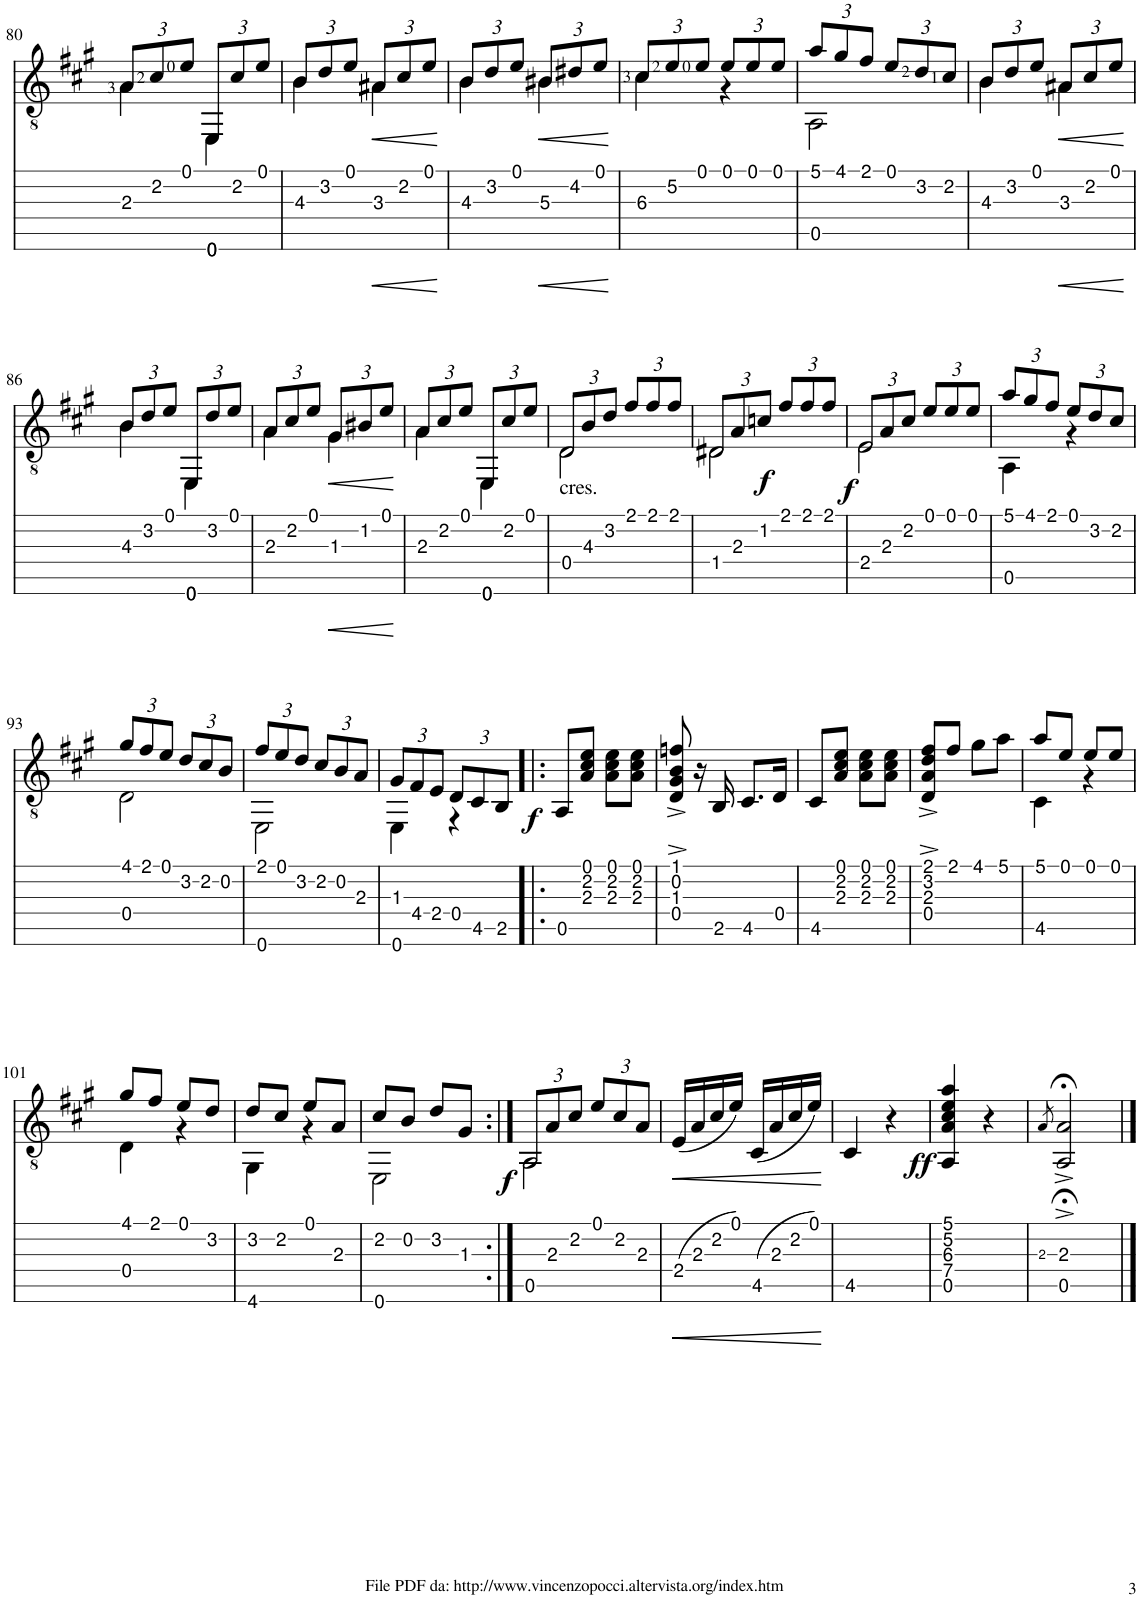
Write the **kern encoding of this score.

**kern	**kern	**dynam
*part1	*part1	*part1
*staff2	*staff1	*staff1/2
*I"Guitar	*	*
*I'Guit.	*	*
!!LO:PB:g=z
*	*clefGv2	*
*k[f#c#g#]	*k[f#c#g#]	*
*M2/4	*M2/4	*
*Xbrackettup	*Xbrackettup	*
=80	=80	=80
*^	*^	*
12AL	4A	12A/L	4A\	.
12c#	.	12c#/	.	.
12eJ	.	12e/J	.	.
12EEL	4EE	12EE/L	4EE\	.
12c#	.	12c#/	.	.
12eJ	.	12e/J	.	.
=81	=81	=81	=81	=81
12BL	4B	12B/L	4B\	.
12d	.	12d/	.	.
12eJ	.	12e/J	.	.
!	!	!	!	!LO:HP:b
12A#XL	4A#	12A#X/L	4A#\	<
12c#	.	12c#/	.	.
12eJ	.	12e/J	.	.
*v	*v	*	*	*
*	*v	*v	*
.	.	[
=82	=82	=82
*^	*^	*
12BL	4B	12B/L	4B\	.
12d	.	12d/	.	.
12eJ	.	12e/J	.	.
!	!	!	!	!LO:HP:b
12B#XL	4B#	12B#X/L	4B#\	<
12d#X	.	12d#X/	.	.
12eJ	.	12e/J	.	.
*v	*v	*	*	*
*	*v	*v	*
.	.	[
=83	=83	=83
*^	*^	*
12c#L	4c#	12c#/L	4c#\	.
12e	.	12e/	.	.
12eJ	.	12e/J	.	.
12eL	4r	12e/L	4r	.
12e	.	12e/	.	.
12eJ	.	12e/J	.	.
=84	=84	=84	=84	=84
12aL	2AA	12a/L	2AA\	.
12g#	.	12g#/	.	.
12f#J	.	12f#/J	.	.
12eL	.	12e/L	.	.
12d	.	12d/	.	.
12c#J	.	12c#/J	.	.
=85	=85	=85	=85	=85
12BL	4B	12B/L	4B\	.
12d	.	12d/	.	.
12eJ	.	12e/J	.	.
!	!	!	!	!LO:HP:b
12A#XL	4A#	12A#X/L	4A#\	<
12c#	.	12c#/	.	.
12eJ	.	12e/J	.	.
*v	*v	*	*	*
*	*v	*v	*
.	.	[
!!LO:LB:g=z
=86	=86	=86
*^	*^	*
12BL	4B	12B/L	4B\	.
12d	.	12d/	.	.
12eJ	.	12e/J	.	.
12EEL	4EE	12EE/L	4EE\	.
12d	.	12d/	.	.
12eJ	.	12e/J	.	.
=87	=87	=87	=87	=87
12AL	4A	12A/L	4A\	.
12c#	.	12c#/	.	.
12eJ	.	12e/J	.	.
!	!	!	!	!LO:HP:b
12G#L	4G#	12G#/L	4G#\	<
12B#X	.	12B#X/	.	.
12eJ	.	12e/J	.	.
*v	*v	*	*	*
*	*v	*v	*
.	.	[
=88	=88	=88
*^	*^	*
12AL	4A	12A/L	4A\	.
12c#	.	12c#/	.	.
12eJ	.	12e/J	.	.
12EEL	4EE	12EE/L	4EE\	.
12c#	.	12c#/	.	.
12eJ	.	12e/J	.	.
=89	=89	=89	=89	=89
!LO:TX:a:t=cres.	!	!	!	!
!LO:N:head=open	!	!LO:N:head=open	!	!
12DL	2D	12D/L	2D\	.
12B	.	12B/	.	.
12dJ	.	12d/J	.	.
12f#L	.	12f#/L	.	.
12f#	.	12f#/	.	.
12f#J	.	12f#/J	.	.
=90	=90	=90	=90	=90
!LO:N:head=open	!	!LO:N:head=open	!	!
12D#XL	2D#	12D#X/L	2D#\	.
12A	.	12A/	.	.
!	!	!	!	!LO:DY:b
12cnJ	.	12cn/J	.	f
12f#L	.	12f#/L	.	.
12f#	.	12f#/	.	.
!	!	!	!	!LO:DY:b
12f#J	.	12f#/J	.	f
=91	=91	=91	=91	=91
!LO:N:head=open	!	!LO:N:head=open	!	!
12EL	2E	12E/L	2E\	.
12A	.	12A/	.	.
12c#J	.	12c#/J	.	.
12eL	.	12e/L	.	.
12e	.	12e/	.	.
12eJ	.	12e/J	.	.
=92	=92	=92	=92	=92
12aL	4AA	12a/L	4AA\	.
12g#	.	12g#/	.	.
12f#J	.	12f#/J	.	.
12eL	4r	12e/L	4r	.
12d	.	12d/	.	.
12c#J	.	12c#/J	.	.
!!LO:LB:g=z	!!
=93	=93	=93	=93	=93
12g#L	2D	12g#/L	2D\	.
12f#	.	12f#/	.	.
12eJ	.	12e/J	.	.
12dL	.	12d/L	.	.
12c#	.	12c#/	.	.
12BJ	.	12B/J	.	.
=94	=94	=94	=94	=94
12f#L	2EE	12f#/L	2EE\	.
12e	.	12e/	.	.
12dJ	.	12d/J	.	.
12c#L	.	12c#/L	.	.
12B	.	12B/	.	.
12AJ	.	12A/J	.	.
=95	=95	=95	=95	=95
12G#L	4EE	12G#/L	4EE\	.
12F#	.	12F#/	.	.
12EJ	.	12E/J	.	.
12DL	4r	12D/L	4r	.
12C#	.	12C#/	.	.
12BBJ	.	12BB/J	.	.
*v	*v	*	*	*
*	*v	*v	*
=96!|:	=96!|:	=96!|:
!	!	!LO:DY:b
8AAL	8AA/L	f
8A\ 8c#\ 8e\J	8A/ 8c#/ 8e/J	.
8A\ 8c#\ 8e\L	8A\ 8c#\ 8e\L	.
8A\ 8c#\ 8e\J	8A\ 8c#\ 8e\J	.
=97	=97	=97
8D^ 8G#^ 8B^ 8f^	8D/^ 8G#/^ 8B/^ 8fn/^	.
16r	16r	.
16BB	16BB/	.
8.C#L	8.C#/L	.
16DJk	16D/Jk	.
=98	=98	=98
8C#L	8C#/L	.
8A\ 8c#\ 8e\J	8A/ 8c#/ 8e/J	.
8A\ 8c#\ 8e\L	8A\ 8c#\ 8e\L	.
8A\ 8c#\ 8e\J	8A\ 8c#\ 8e\J	.
=99	=99	=99
8D^\ 8A^\ 8d^\ 8f#^\L	8D/^ 8A/^ 8d/^ 8f#/^L	.
8f#J	8f#/J	.
8g#L	8g#\L	.
8aJ	8a\J	.
=100	=100	=100
*^	*^	*
8aL	4C#	8a/L	4C#\	.
8eJ	.	8e/J	.	.
8eL	4r	8e/L	4r	.
8eJ	.	8e/J	.	.
!!LO:LB:g=z	!!
=101	=101	=101	=101	=101
8g#L	4D	8g#/L	4D\	.
8f#J	.	8f#/J	.	.
8eL	4r	8e/L	4r	.
8dJ	.	8d/J	.	.
=102	=102	=102	=102	=102
8dL	4GG#	8d/L	4GG#\	.
8c#J	.	8c#/J	.	.
8eL	4r	8e/L	4r	.
8AJ	.	8A/J	.	.
=103	=103	=103	=103	=103
8c#L	2EE	8c#/L	2EE\	.
8BJ	.	8B/J	.	.
8dL	.	8d/L	.	.
!	!	!	!	!LO:DY:b
8G#J	.	8G#/J	.	f
=104:|!	=104:|!	=104:|!	=104:|!	=104:|!
!	!	!LO:N:head=open	!	!
12AAL	2AA	12AA/L	2AA\	.
12A	.	12A/	.	.
12c#J	.	12c#/J	.	.
12eL	.	12e/L	.	.
12c#	.	12c#/	.	.
12AJ	.	12A/J	.	.
*v	*v	*	*	*
*	*v	*v	*
=105	=105	=105
!	!	!LO:HP:b
16ELL	(16E/LL	<
16AJ	16A/	.
16c#L	16c#/	.
16eJJ	16e/JJ)	.
16C#LL	(16C#/LL	.
16AJ	16A/	.
16c#L	16c#/	.
16eJJ	16e/JJ)	.
.	.	[
=106	=106	=106
4C#	4C#/	.
!	!	!LO:DY:b
4r	4r	ff
=107	=107	=107
4AA 4A 4c# 4e 4a	4AA/ 4A/ 4c#/ 4e/ 4a/	.
4r	4r	.
=108	=108	=108
qA	8qA/	.
2AA;<^ 2A;<^	2AA/;<^ 2A/;<^	.
==	==	==
*-	*-	*-
